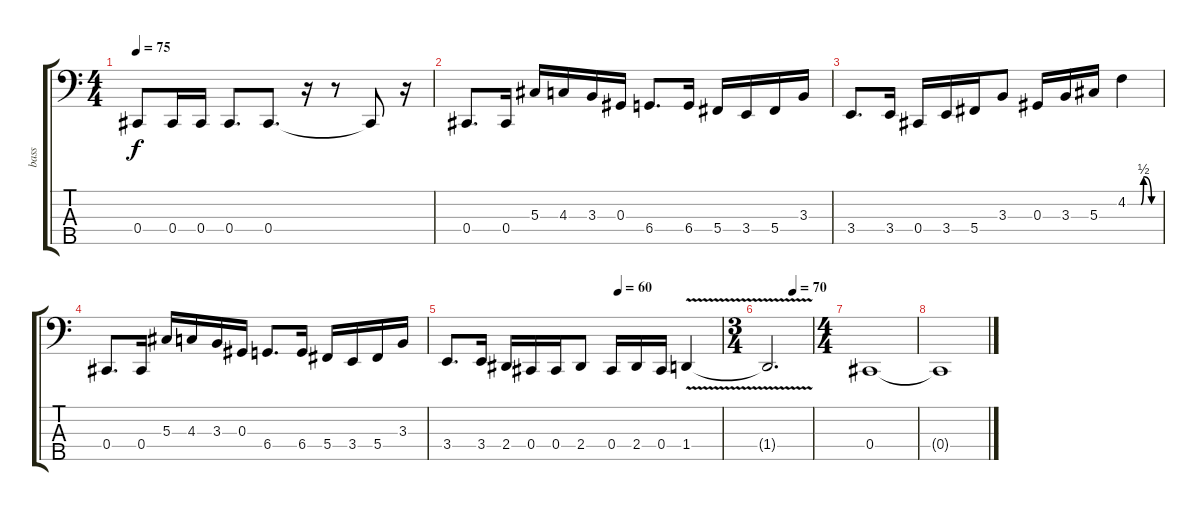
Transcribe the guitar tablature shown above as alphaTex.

\track ("bass" "bass") {instrument electricbassfinger}
\staff {score tabs}
\tuning (Gb2 Db2 Ab1 Db1 Bb0) {hide}
\ts (4 4)
\tempo 75
\clef f4
\ks c
0.4.8{dy f} 0.4.16 0.4.16 0.4.8{d} 0.4.8{d} r.16 r.8 0.4{t}.8 r.16 |
0.4.8{d} 0.4.16 5.3.16 4.3.16 3.3.16 0.3.16 6.4.8{d} 6.4.16 5.4.16 3.4.16 5.4.16 3.3.16 |
3.4.8{d} 3.4.16 0.4.16 3.4.16 5.4.16 3.3.8 0.3.16 3.3.16 5.3.16 4.2{be (custom 0 0 25 0 30 2 45 0 60 0)}.4 |
0.4.8{d} 0.4.16 5.3.16 4.3.16 3.3.16 0.3.16 6.4.8{d} 6.4.16 5.4.16 3.4.16 5.4.16 3.3.16 |
\tempo (60 0.625)
3.4.8{d} 3.4.16 2.4.16 0.4.16 0.4.16 2.4.8 0.4.16 2.4.16 0.4.16 1.4{v}.4 |
\ts (3 4)
\tempo (70 0.5833333333333334)
1.4{t}.2{d} |
\ts (4 4)
0.4.1 |
0.4{t}.1
